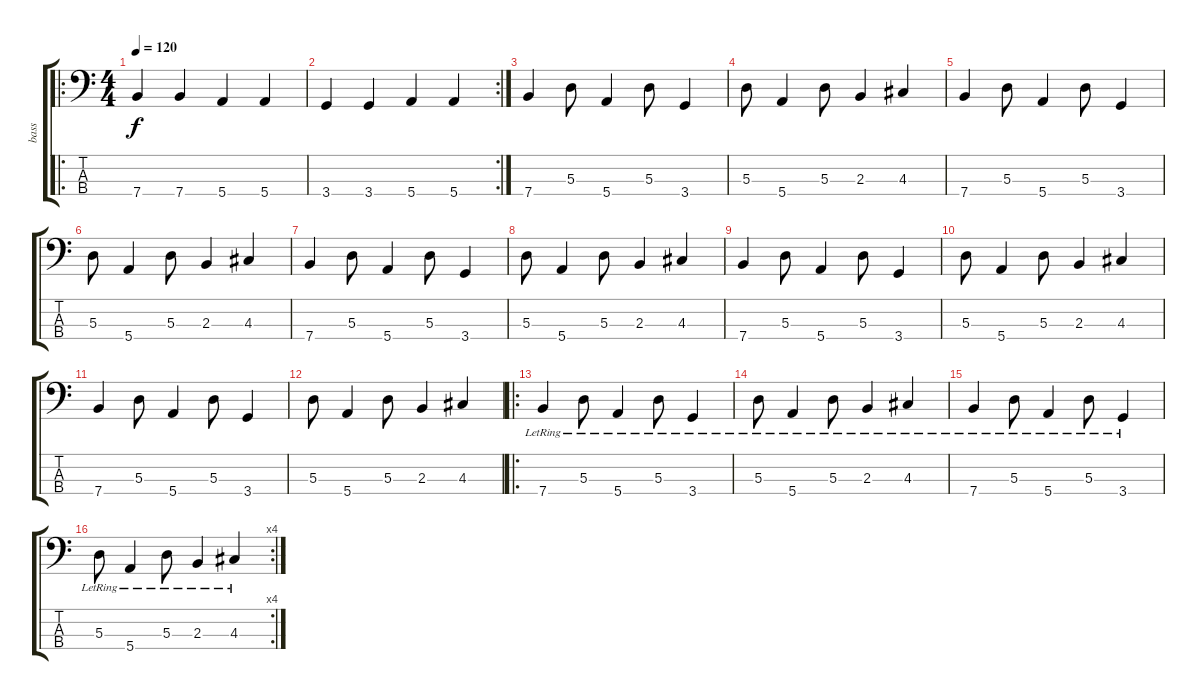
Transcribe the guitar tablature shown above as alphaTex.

\track ("bass" "bass") {instrument electricbasspick}
\staff {score tabs}
\tuning (G2 D2 A1 E1) {hide}
\ro
\ts (4 4)
\tempo 120
\clef f4
\ks c
7.4.4{dy f instrument electricbasspick} 7.4.4 5.4.4 5.4.4 |
\rc 2
3.4.4 3.4.4 5.4.4 5.4.4 |
7.4.4 5.3.8 5.4.4 5.3.8 3.4.4 |
5.3.8 5.4.4 5.3.8 2.3.4 4.3.4 |
7.4.4 5.3.8 5.4.4 5.3.8 3.4.4 |
5.3.8 5.4.4 5.3.8 2.3.4 4.3.4 |
7.4.4 5.3.8 5.4.4 5.3.8 3.4.4 |
5.3.8 5.4.4 5.3.8 2.3.4 4.3.4 |
7.4.4 5.3.8 5.4.4 5.3.8 3.4.4 |
5.3.8 5.4.4 5.3.8 2.3.4 4.3.4 |
7.4.4 5.3.8 5.4.4 5.3.8 3.4.4 |
5.3.8 5.4.4 5.3.8 2.3.4 4.3.4 |
\ro
7.4{lr}.4 5.3{lr}.8 5.4{lr}.4 5.3{lr}.8 3.4{lr}.4 |
5.3{lr}.8 5.4{lr}.4 5.3{lr}.8 2.3{lr}.4 4.3{lr}.4 |
7.4{lr}.4 5.3{lr}.8 5.4{lr}.4 5.3{lr}.8 3.4{lr}.4 |
\rc 4
5.3{lr}.8 5.4{lr}.4 5.3{lr}.8 2.3{lr}.4 4.3{lr}.4
